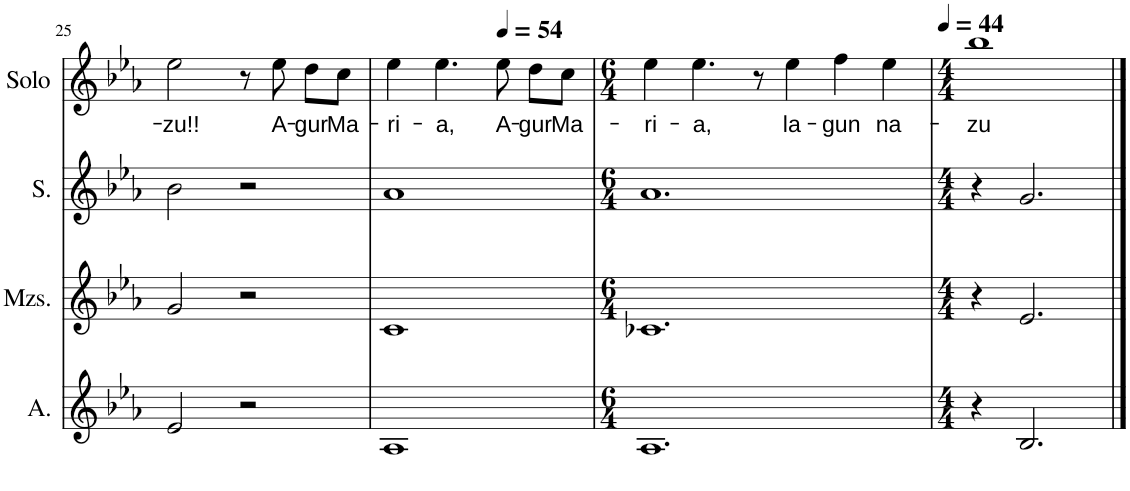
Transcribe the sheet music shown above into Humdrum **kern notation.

**kern	**kern	**kern	**kern	**text
*part4	*part3	*part2	*part1	*part1
*staff4	*staff3	*staff2	*staff1	*staff1
*I"Alto	*I"Mezzo-soprano	*I"Soprano	*I"Solo	*
*I'A.	*I'Mzs.	*I'S.	*I'Solo	*
!!LO:PB:g=z
*clefG2	*clefG2	*clefG2	*clefG2	*
*k[b-e-a-]	*k[b-e-a-]	*k[b-e-a-]	*k[b-e-a-]	*
*M4/4	*M4/4	*M4/4	*M4/4	*
=25	=25	=25	=25	=25
!	!	!	!	!LO:LY:b
2e-/	2g/	2b-\	2ee-\	-zu!!
2r	2r	2r	8r	.
!	!	!	!	!LO:LY:b
.	.	.	8ee-\	A-
!	!	!	!	!LO:LY:b
.	.	.	8dd\L	-gur
!	!	!	!	!LO:LY:b
.	.	.	8cc\J	Ma-
=26	=26	=26	=26	=26
!	!	!	!	!LO:LY:b
1A-	1c	1a-	4ee-\	-ri-
!	!	!	!	!LO:LY:b
.	.	.	4.ee-\	-a,
*	*	*	*MM54	*
!	!	!	!	!LO:LY:b
.	.	.	8ee-\	A-
!	!	!	!	!LO:LY:b
.	.	.	8dd\L	-gur
!	!	!	!	!LO:LY:b
.	.	.	8cc\J	Ma-
=27	=27	=27	=27	=27
*M6/4	*M6/4	*M6/4	*M6/4	*
!	!	!	!	!LO:LY:b
1.A-	1.c-X	1.a-	4ee-\	-ri-
!	!	!	!	!LO:LY:b
.	.	.	4.ee-\	-a,
.	.	.	8r	.
!	!	!	!	!LO:LY:b
.	.	.	4ee-\	la-
!	!	!	!	!LO:LY:b
.	.	.	4ff\	-gun
!	!	!	!	!LO:LY:b
.	.	.	4ee-\	na-
=28	=28	=28	=28	=28
*M4/4	*M4/4	*M4/4	*M4/4	*
*	*	*	*MM44	*
!	!	!	!	!LO:LY:b
4r	4r	4r	1bb-	-zu
2.B-/	2.e-/	2.g/	.	.
==	==	==	==	==
*-	*-	*-	*-	*-
